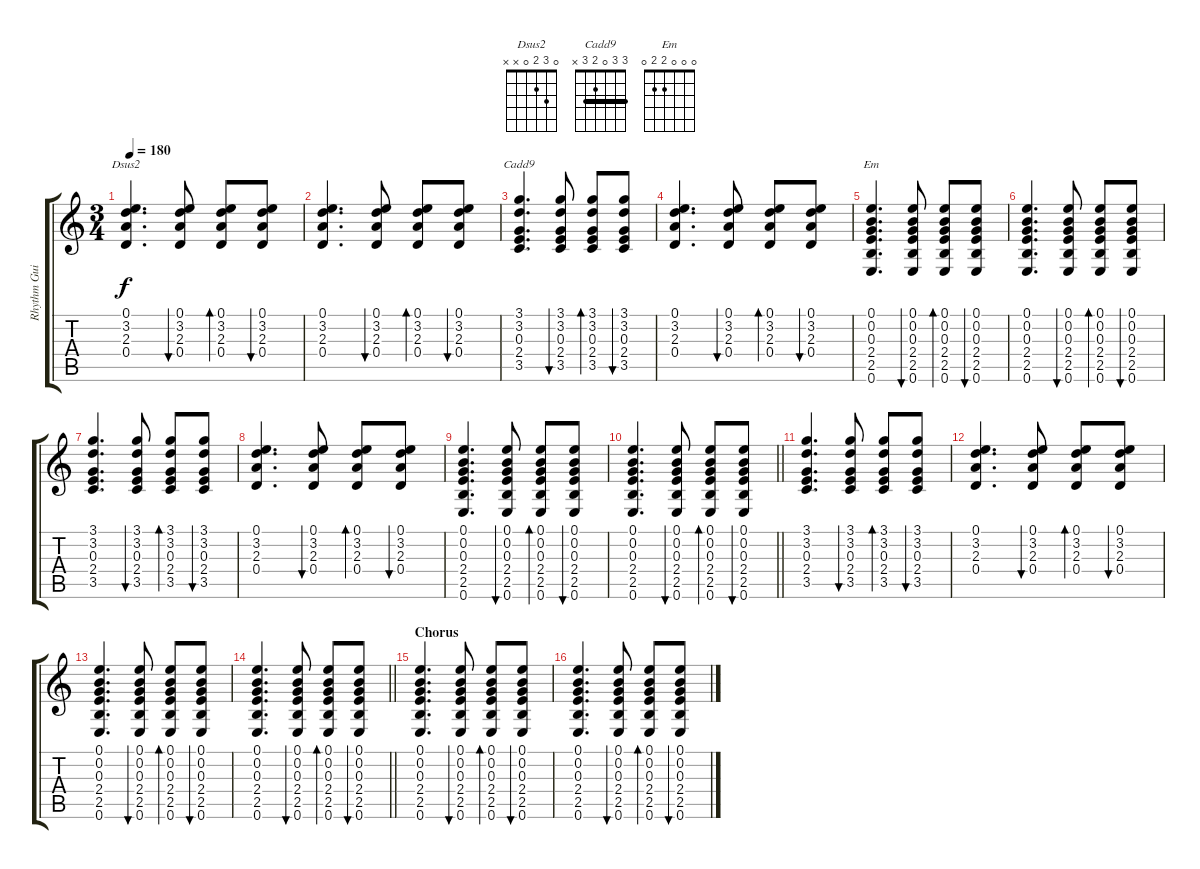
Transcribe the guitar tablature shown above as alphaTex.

\track ("Rhythm Guitar" "Rhythm Gui") {instrument acousticguitarsteel}
\staff {score tabs}
\tuning (E4 B3 G3 D3 A2 E2) {hide}
\chord ("Dsus2" 0 3 2 0 x x)
\chord ("Cadd9" 3 3 0 2 3 x) {barre 3}
\chord ("Em" 0 0 0 2 2 0)
\ts (3 4)
\tempo 180
\clef g2
\ks c
(0.1 3.2 2.3 0.4).4{d ch "Dsus2" dy f} (0.1 3.2 2.3 0.4).8{bu 60} (0.1 3.2 2.3 0.4).8{bd 60} (0.1 3.2 2.3 0.4).8{bu 60} |
(0.1 3.2 2.3 0.4).4{d} (0.1 3.2 2.3 0.4).8{bu 60} (0.1 3.2 2.3 0.4).8{bd 60} (0.1 3.2 2.3 0.4).8{bu 60} |
(3.1 3.2 0.3 2.4 3.5).4{d ch "Cadd9"} (3.1 3.2 0.3 2.4 3.5).8{bu 60} (3.1 3.2 0.3 2.4 3.5).8{bd 60} (3.1 3.2 0.3 2.4 3.5).8{bu 60} |
(0.1 3.2 2.3 0.4).4{d} (0.1 3.2 2.3 0.4).8{bu 60} (0.1 3.2 2.3 0.4).8{bd 60} (0.1 3.2 2.3 0.4).8{bu 60} |
(0.1 0.2 0.3 2.4 2.5 0.6).4{d ch "Em"} (0.1 0.2 0.3 2.4 2.5 0.6).8{bu 60} (0.1 0.2 0.3 2.4 2.5 0.6).8{bd 60} (0.1 0.2 0.3 2.4 2.5 0.6).8{bu 60} |
(0.1 0.2 0.3 2.4 2.5 0.6).4{d} (0.1 0.2 0.3 2.4 2.5 0.6).8{bu 60} (0.1 0.2 0.3 2.4 2.5 0.6).8{bd 60} (0.1 0.2 0.3 2.4 2.5 0.6).8{bu 60} |
(3.1 3.2 0.3 2.4 3.5).4{d} (3.1 3.2 0.3 2.4 3.5).8{bu 60} (3.1 3.2 0.3 2.4 3.5).8{bd 60} (3.1 3.2 0.3 2.4 3.5).8{bu 60} |
(0.1 3.2 2.3 0.4).4{d} (0.1 3.2 2.3 0.4).8{bu 60} (0.1 3.2 2.3 0.4).8{bd 60} (0.1 3.2 2.3 0.4).8{bu 60} |
(0.1 0.2 0.3 2.4 2.5 0.6).4{d} (0.1 0.2 0.3 2.4 2.5 0.6).8{bu 60} (0.1 0.2 0.3 2.4 2.5 0.6).8{bd 60} (0.1 0.2 0.3 2.4 2.5 0.6).8{bu 60} |
\barLineRight lightlight
(0.1 0.2 0.3 2.4 2.5 0.6).4{d} (0.1 0.2 0.3 2.4 2.5 0.6).8{bu 60} (0.1 0.2 0.3 2.4 2.5 0.6).8{bd 60} (0.1 0.2 0.3 2.4 2.5 0.6).8{bu 60} |
(3.1 3.2 0.3 2.4 3.5).4{d} (3.1 3.2 0.3 2.4 3.5).8{bu 60} (3.1 3.2 0.3 2.4 3.5).8{bd 60} (3.1 3.2 0.3 2.4 3.5).8{bu 60} |
(0.1 3.2 2.3 0.4).4{d} (0.1 3.2 2.3 0.4).8{bu 60} (0.1 3.2 2.3 0.4).8{bd 60} (0.1 3.2 2.3 0.4).8{bu 60} |
(0.1 0.2 0.3 2.4 2.5 0.6).4{d} (0.1 0.2 0.3 2.4 2.5 0.6).8{bu 60} (0.1 0.2 0.3 2.4 2.5 0.6).8{bd 60} (0.1 0.2 0.3 2.4 2.5 0.6).8{bu 60} |
\barLineRight lightlight
(0.1 0.2 0.3 2.4 2.5 0.6).4{d} (0.1 0.2 0.3 2.4 2.5 0.6).8{bu 60} (0.1 0.2 0.3 2.4 2.5 0.6).8{bd 60} (0.1 0.2 0.3 2.4 2.5 0.6).8{bu 60} |
\section ("" "Chorus")
(0.1 0.2 0.3 2.4 2.5 0.6).4{d} (0.1 0.2 0.3 2.4 2.5 0.6).8{bu 60} (0.1 0.2 0.3 2.4 2.5 0.6).8{bd 60} (0.1 0.2 0.3 2.4 2.5 0.6).8{bu 60} |
(0.1 0.2 0.3 2.4 2.5 0.6).4{d} (0.1 0.2 0.3 2.4 2.5 0.6).8{bu 60} (0.1 0.2 0.3 2.4 2.5 0.6).8{bd 60} (0.1 0.2 0.3 2.4 2.5 0.6).8{bu 60}
